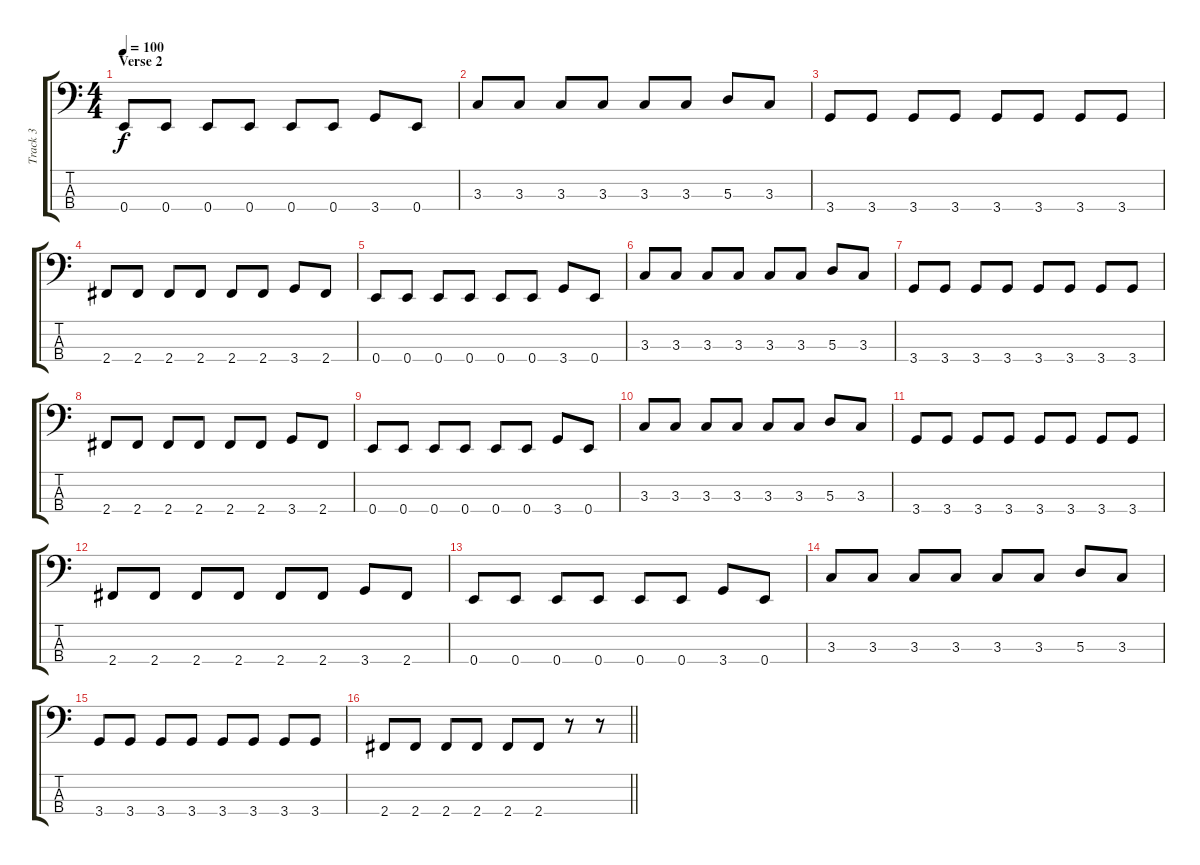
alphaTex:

\track ("Track 3" "Track 3") {instrument electricbassfinger}
\staff {score tabs}
\tuning (G2 D2 A1 E1) {hide}
\ts (4 4)
\section ("" "Verse 2")
\tempo 100
\clef f4
\ks c
0.4.8{dy f} 0.4.8 0.4.8 0.4.8 0.4.8 0.4.8 3.4.8 0.4.8 |
3.3.8 3.3.8 3.3.8 3.3.8 3.3.8 3.3.8 5.3.8 3.3.8 |
3.4.8 3.4.8 3.4.8 3.4.8 3.4.8 3.4.8 3.4.8 3.4.8 |
2.4.8 2.4.8 2.4.8 2.4.8 2.4.8 2.4.8 3.4.8 2.4.8 |
0.4.8 0.4.8 0.4.8 0.4.8 0.4.8 0.4.8 3.4.8 0.4.8 |
3.3.8 3.3.8 3.3.8 3.3.8 3.3.8 3.3.8 5.3.8 3.3.8 |
3.4.8 3.4.8 3.4.8 3.4.8 3.4.8 3.4.8 3.4.8 3.4.8 |
2.4.8 2.4.8 2.4.8 2.4.8 2.4.8 2.4.8 3.4.8 2.4.8 |
0.4.8 0.4.8 0.4.8 0.4.8 0.4.8 0.4.8 3.4.8 0.4.8 |
3.3.8 3.3.8 3.3.8 3.3.8 3.3.8 3.3.8 5.3.8 3.3.8 |
3.4.8 3.4.8 3.4.8 3.4.8 3.4.8 3.4.8 3.4.8 3.4.8 |
2.4.8 2.4.8 2.4.8 2.4.8 2.4.8 2.4.8 3.4.8 2.4.8 |
0.4.8 0.4.8 0.4.8 0.4.8 0.4.8 0.4.8 3.4.8 0.4.8 |
3.3.8 3.3.8 3.3.8 3.3.8 3.3.8 3.3.8 5.3.8 3.3.8 |
3.4.8 3.4.8 3.4.8 3.4.8 3.4.8 3.4.8 3.4.8 3.4.8 |
\barLineRight lightlight
2.4.8 2.4.8 2.4.8 2.4.8 2.4.8 2.4.8 r.8 r.8
